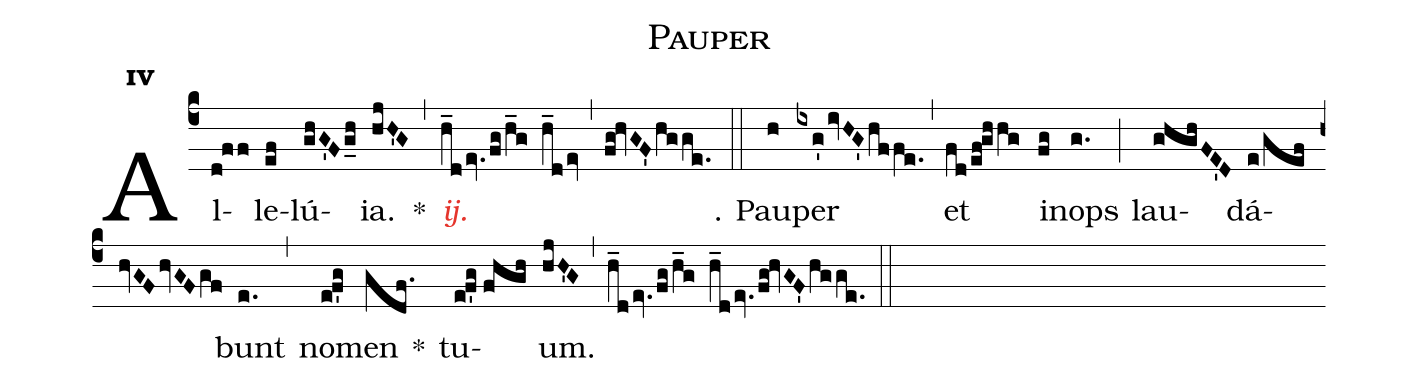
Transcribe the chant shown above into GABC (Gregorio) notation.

name:Pauper;
mode:4;
office-part:Alleluia;
%%
(c4) Al(d!ff)le(ef)lú(ghG'F/g_h)ia.(hjH'G) *(,)
<c><i>ij.</i></c>(h_d/ev./fg/h_g h_d/ev,/fg!hvGF'/hgge.) (::)
℣. Pau(h)per(ixg'/ivHG'/hffe.) (,)
et(fd/ef!ghhg) i(fg)nops(g.) (;)
lau(ghghFE'D)dá(e/gef/hvGF/hvGF/gf)bunt(e.) (,)
no(e!f'g)men(gdf.) *()
tu(e!f'g//fhgh)um.(hjH'G) (,)
(h_d/ev./fg/h_g h_d/ev./fg!hvGF'/hgge.) (::)
